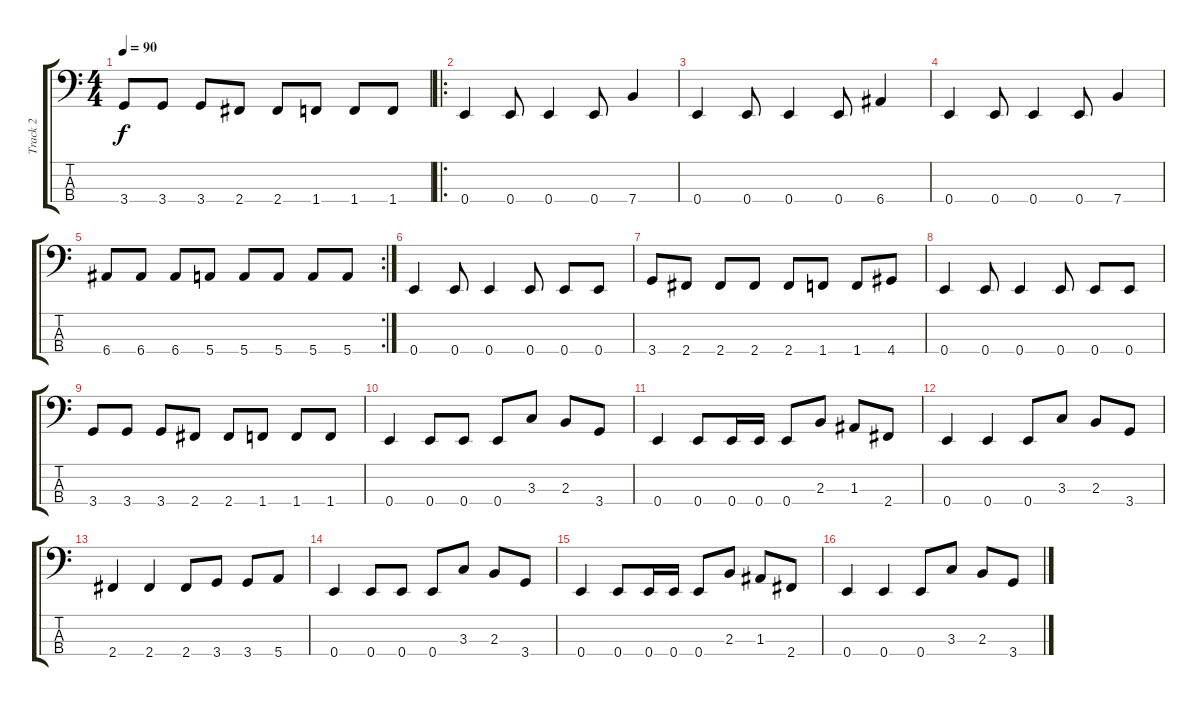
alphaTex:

\track ("Track 2" "Track 2") {instrument overdrivenguitar}
\staff {score tabs}
\tuning (G2 D2 A1 E1) {hide}
\ts (4 4)
\tempo 90
\clef f4
\ks c
3.4.8{dy f} 3.4.8 3.4.8 2.4.8 2.4.8 1.4.8 1.4.8 1.4.8 |
\ro
0.4.4 0.4.8 0.4.4 0.4.8 7.4.4 |
0.4.4 0.4.8 0.4.4 0.4.8 6.4.4 |
0.4.4 0.4.8 0.4.4 0.4.8 7.4.4 |
\rc 2
6.4.8 6.4.8 6.4.8 5.4.8 5.4.8 5.4.8 5.4.8 5.4.8 |
0.4.4 0.4.8 0.4.4 0.4.8 0.4.8 0.4.8 |
3.4.8 2.4.8 2.4.8 2.4.8 2.4.8 1.4.8 1.4.8 4.4.8 |
0.4.4 0.4.8 0.4.4 0.4.8 0.4.8 0.4.8 |
3.4.8 3.4.8 3.4.8 2.4.8 2.4.8 1.4.8 1.4.8 1.4.8 |
0.4.4 0.4.8 0.4.8 0.4.8 3.3.8 2.3.8 3.4.8 |
0.4.4 0.4.8 0.4.16 0.4.16 0.4.8 2.3.8 1.3.8 2.4.8 |
0.4.4 0.4.4 0.4.8 3.3.8 2.3.8 3.4.8 |
2.4.4 2.4.4 2.4.8 3.4.8 3.4.8 5.4.8 |
0.4.4 0.4.8 0.4.8 0.4.8 3.3.8 2.3.8 3.4.8 |
0.4.4 0.4.8 0.4.16 0.4.16 0.4.8 2.3.8 1.3.8 2.4.8 |
0.4.4 0.4.4 0.4.8 3.3.8 2.3.8 3.4.8
